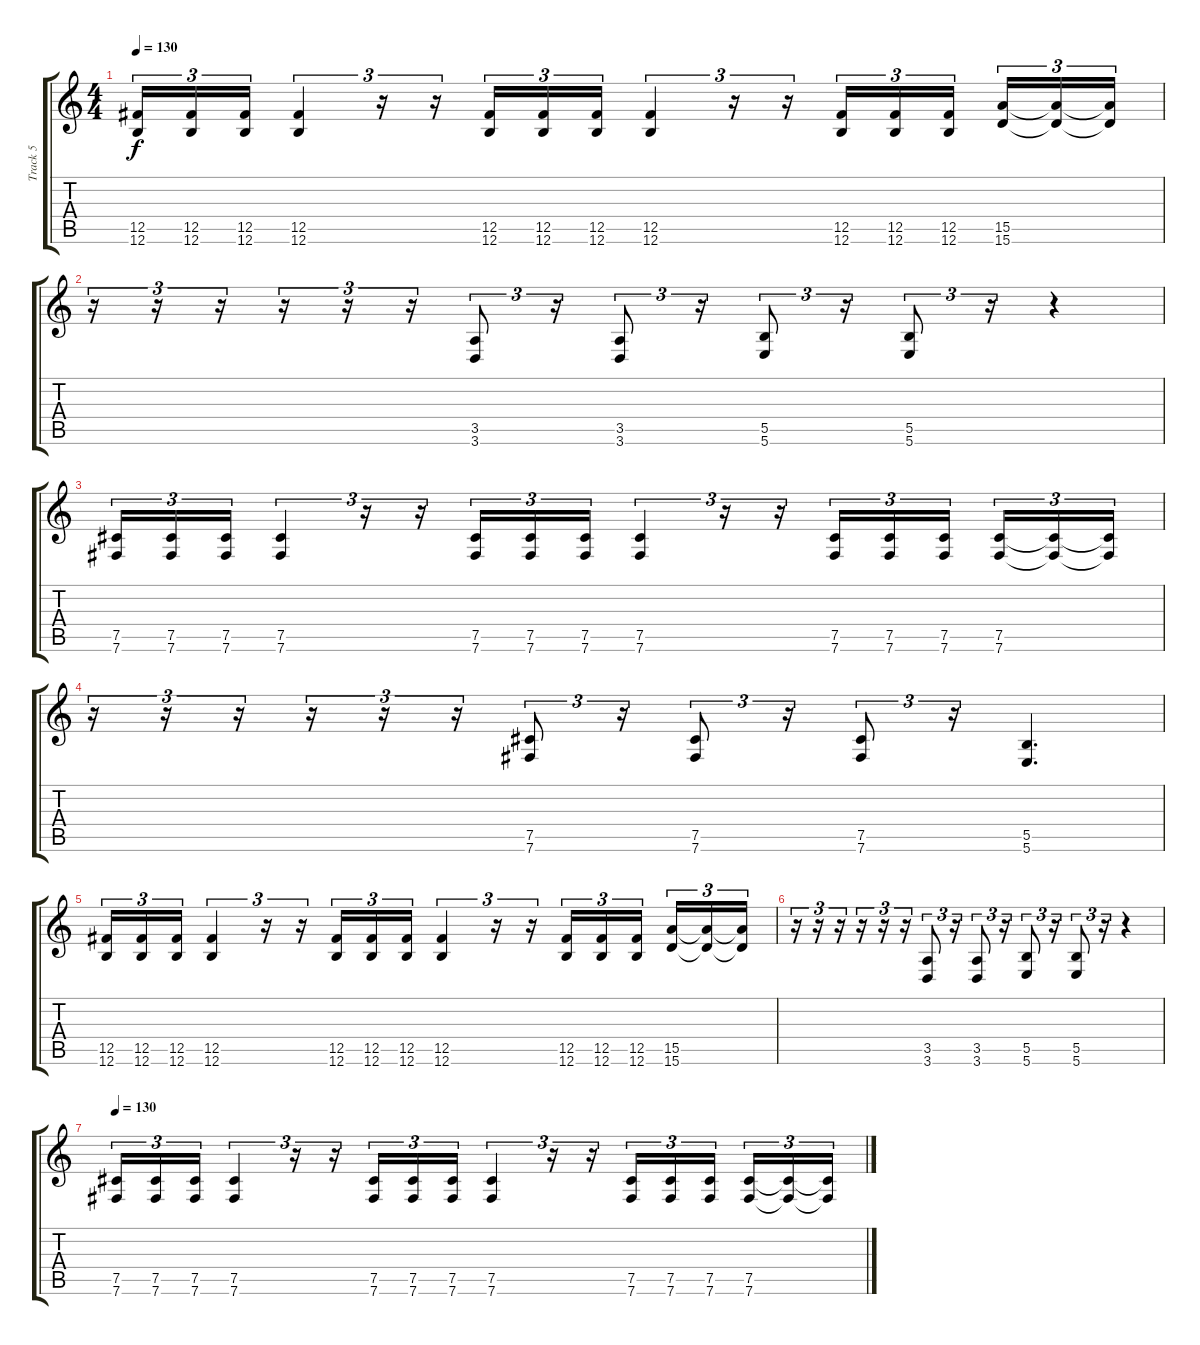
\track ("Track 5" "Track 5") {instrument distortionguitar}
\staff {score tabs}
\tuning (Db4 Ab3 E3 B2 Gb2 B1) {hide}
\ts (4 4)
\tempo 130
\clef g2
\ks c
(12.5 12.6).16{tu (3 2) dy f} (12.5 12.6).16{tu (3 2)} (12.5 12.6).16{tu (3 2)} (12.5 12.6).4{tu (3 2)} r.16{tu (3 2)} r.16{tu (3 2)} (12.5 12.6).16{tu (3 2)} (12.5 12.6).16{tu (3 2)} (12.5 12.6).16{tu (3 2)} (12.5 12.6).4{tu (3 2)} r.16{tu (3 2)} r.16{tu (3 2)} (12.5 12.6).16{tu (3 2)} (12.5 12.6).16{tu (3 2)} (12.5 12.6).16{tu (3 2) beam splitsecondary} (15.5 15.6).16{tu (3 2)} (15.5{t} 15.6{t}).16{tu (3 2)} (15.5{t} 15.6{t}).16{tu (3 2)} |
r.16{tu (3 2)} r.16{tu (3 2)} r.16{tu (3 2)} r.16{tu (3 2)} r.16{tu (3 2)} r.16{tu (3 2)} (3.5 3.6).8{tu (3 2)} r.16{tu (3 2)} (3.5 3.6).8{tu (3 2)} r.16{tu (3 2)} (5.5 5.6).8{tu (3 2)} r.16{tu (3 2)} (5.5 5.6).8{tu (3 2)} r.16{tu (3 2)} r.4 |
(7.5 7.6).16{tu (3 2)} (7.5 7.6).16{tu (3 2)} (7.5 7.6).16{tu (3 2)} (7.5 7.6).4{tu (3 2)} r.16{tu (3 2)} r.16{tu (3 2)} (7.5 7.6).16{tu (3 2)} (7.5 7.6).16{tu (3 2)} (7.5 7.6).16{tu (3 2)} (7.5 7.6).4{tu (3 2)} r.16{tu (3 2)} r.16{tu (3 2)} (7.5 7.6).16{tu (3 2)} (7.5 7.6).16{tu (3 2)} (7.5 7.6).16{tu (3 2) beam splitsecondary} (7.5 7.6).16{tu (3 2)} (7.5{t} 7.6{t}).16{tu (3 2)} (7.5{t} 7.6{t}).16{tu (3 2)} |
r.16{tu (3 2)} r.16{tu (3 2)} r.16{tu (3 2)} r.16{tu (3 2)} r.16{tu (3 2)} r.16{tu (3 2)} (7.5 7.6).8{tu (3 2)} r.16{tu (3 2)} (7.5 7.6).8{tu (3 2)} r.16{tu (3 2)} (7.5 7.6).8{tu (3 2)} r.16{tu (3 2)} (5.5 5.6).4{d} |
(12.5 12.6).16{tu (3 2)} (12.5 12.6).16{tu (3 2)} (12.5 12.6).16{tu (3 2)} (12.5 12.6).4{tu (3 2)} r.16{tu (3 2)} r.16{tu (3 2)} (12.5 12.6).16{tu (3 2)} (12.5 12.6).16{tu (3 2)} (12.5 12.6).16{tu (3 2)} (12.5 12.6).4{tu (3 2)} r.16{tu (3 2)} r.16{tu (3 2)} (12.5 12.6).16{tu (3 2)} (12.5 12.6).16{tu (3 2)} (12.5 12.6).16{tu (3 2) beam splitsecondary} (15.5 15.6).16{tu (3 2)} (15.5{t} 15.6{t}).16{tu (3 2)} (15.5{t} 15.6{t}).16{tu (3 2)} |
r.16{tu (3 2)} r.16{tu (3 2)} r.16{tu (3 2)} r.16{tu (3 2)} r.16{tu (3 2)} r.16{tu (3 2)} (3.5 3.6).8{tu (3 2)} r.16{tu (3 2)} (3.5 3.6).8{tu (3 2)} r.16{tu (3 2)} (5.5 5.6).8{tu (3 2)} r.16{tu (3 2)} (5.5 5.6).8{tu (3 2)} r.16{tu (3 2)} r.4 |
\tempo 130
(7.5 7.6).16{tu (3 2)} (7.5 7.6).16{tu (3 2)} (7.5 7.6).16{tu (3 2)} (7.5 7.6).4{tu (3 2)} r.16{tu (3 2)} r.16{tu (3 2)} (7.5 7.6).16{tu (3 2)} (7.5 7.6).16{tu (3 2)} (7.5 7.6).16{tu (3 2)} (7.5 7.6).4{tu (3 2)} r.16{tu (3 2)} r.16{tu (3 2)} (7.5 7.6).16{tu (3 2)} (7.5 7.6).16{tu (3 2)} (7.5 7.6).16{tu (3 2) beam splitsecondary} (7.5 7.6).16{tu (3 2)} (7.5{t} 7.6{t}).16{tu (3 2)} (7.5{t} 7.6{t}).16{tu (3 2)}
